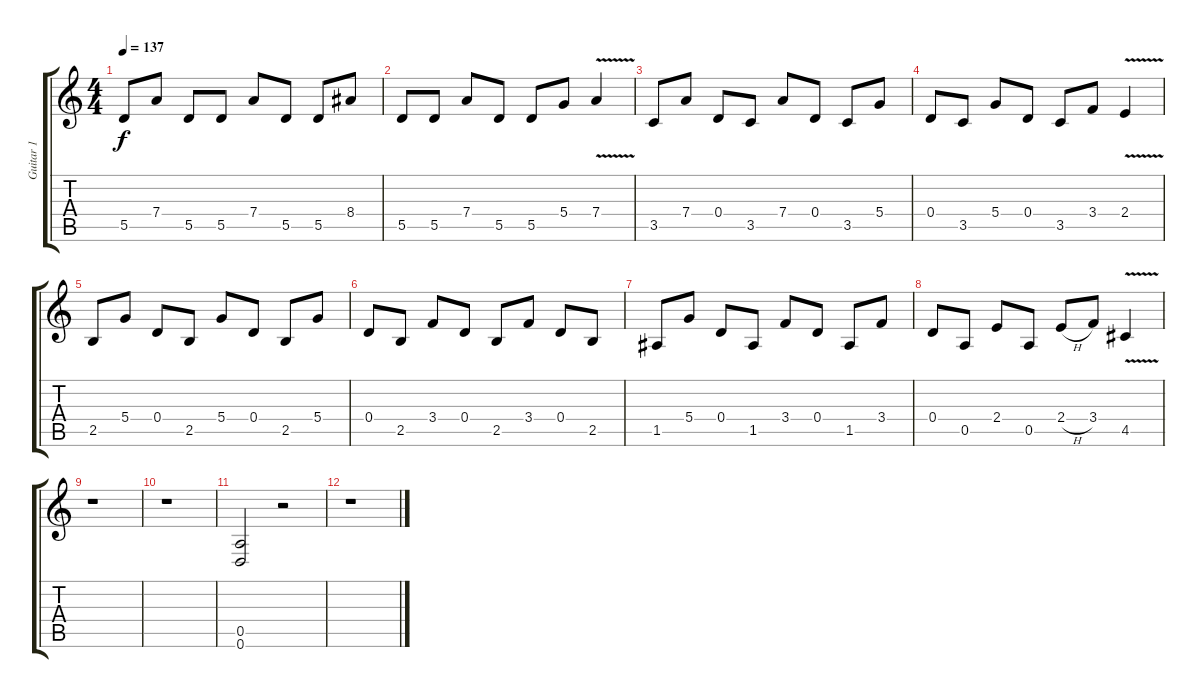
\track ("Guitar 1" "Guitar 1") {instrument distortionguitar}
\staff {score tabs}
\tuning (E4 B3 G3 D3 A2 D2) {hide}
\ts (4 4)
\tempo 137
\clef g2
\ks c
5.5.8{dy f} 7.4.8 5.5.8 5.5.8 7.4.8 5.5.8 5.5.8 8.4.8 |
5.5.8 5.5.8 7.4.8 5.5.8 5.5.8 5.4.8 7.4{v}.4 |
3.5.8 7.4.8 0.4.8 3.5.8 7.4.8 0.4.8 3.5.8 5.4.8 |
0.4.8 3.5.8 5.4.8 0.4.8 3.5.8 3.4.8 2.4{v}.4 |
2.5.8 5.4.8 0.4.8 2.5.8 5.4.8 0.4.8 2.5.8 5.4.8 |
0.4.8 2.5.8 3.4.8 0.4.8 2.5.8 3.4.8 0.4.8 2.5.8 |
1.5.8 5.4.8 0.4.8 1.5.8 3.4.8 0.4.8 1.5.8 3.4.8 |
0.4.8 0.5.8 2.4.8 0.5.8 2.4{h}.8 3.4.8 4.5{v}.4 |
r.1 |
r.1 |
(0.5 0.6).2 r.2 |
r.1
